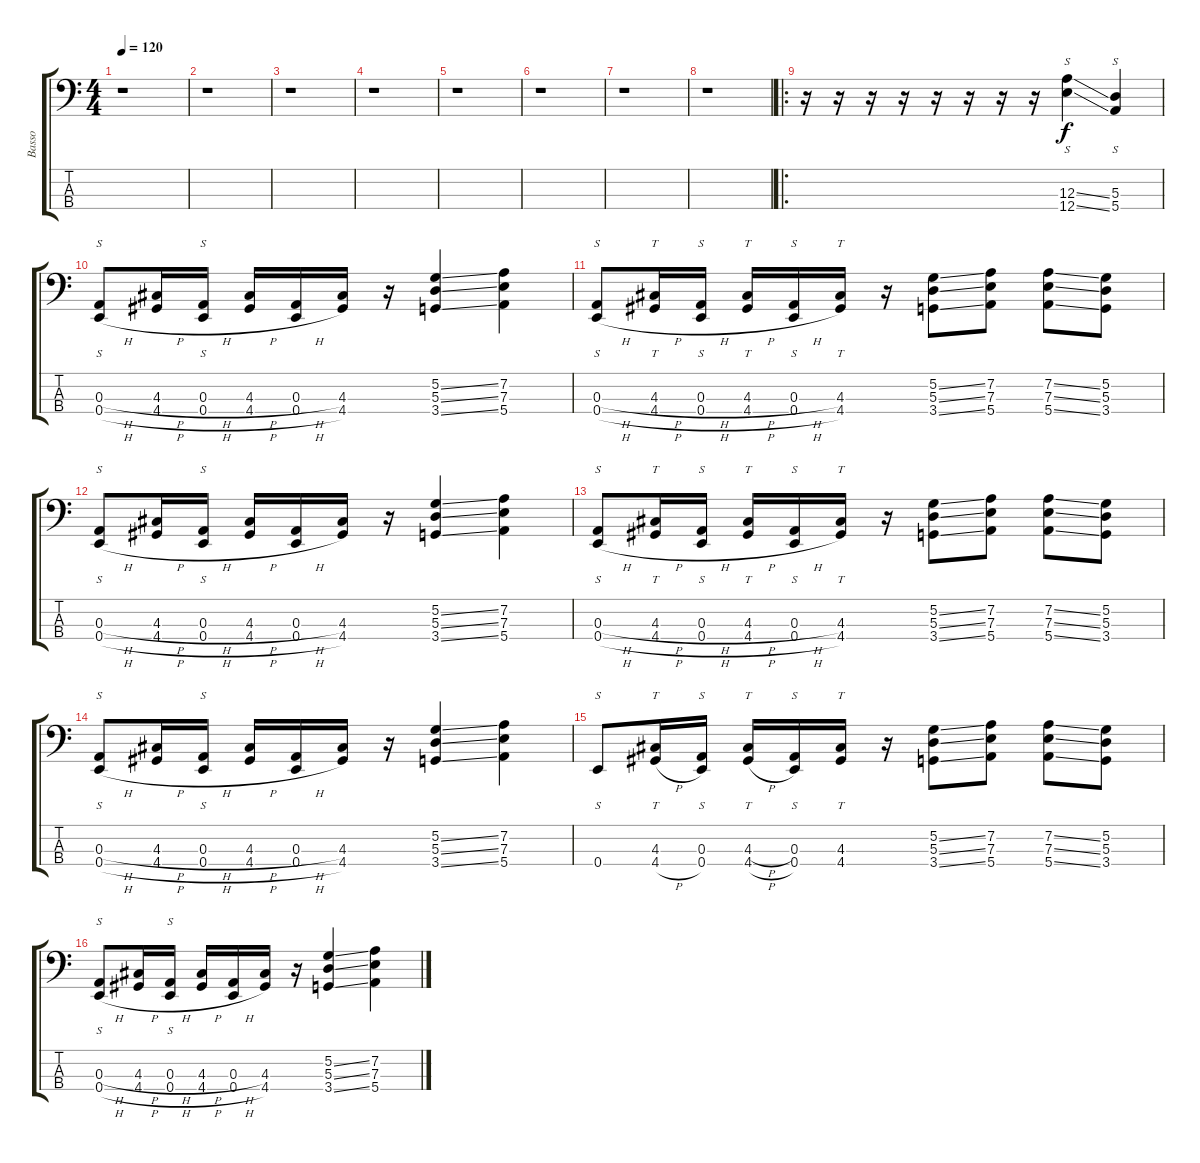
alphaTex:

\track ("Basso" "Basso") {instrument slapbass1}
\staff {score tabs}
\tuning (G2 D2 A1 E1) {hide}
\ts (4 4)
\tempo 120
\clef f4
\ks c
r.1{dy f instrument slapbass1} |
r.1 |
r.1 |
r.1 |
r.1 |
r.1 |
r.1 |
r.1 |
\ro
r.16 r.16 r.16 r.16 r.16 r.16 r.16 r.16 (12.3{ss} 12.4{ss}).4{s} (5.3 5.4).4{s} |
(0.3{h} 0.4{h}).8{s} (4.3{h} 4.4{h}).16 (0.3{h} 0.4{h}).16{s} (4.3{h} 4.4{h}).16 (0.3{h} 0.4{h}).16 (4.3 4.4).16 r.16 (5.2{ss} 5.3{ss} 3.4{ss}).4 (7.2 7.3 5.4).4 |
(0.3{h} 0.4{h}).8{s} (4.3{h} 4.4{h}).16{tt} (0.3{h} 0.4{h}).16{s} (4.3{h} 4.4{h}).16{tt} (0.3{h} 0.4{h}).16{s} (4.3 4.4).16{tt} r.16 (5.2{ss} 5.3{ss} 3.4{ss}).8 (7.2 7.3 5.4).8 (7.2{ss} 7.3{ss} 5.4{ss}).8 (5.2 5.3 3.4).8 |
(0.3{h} 0.4{h}).8{s} (4.3{h} 4.4{h}).16 (0.3{h} 0.4{h}).16{s} (4.3{h} 4.4{h}).16 (0.3{h} 0.4{h}).16 (4.3 4.4).16 r.16 (5.2{ss} 5.3{ss} 3.4{ss}).4 (7.2 7.3 5.4).4 |
(0.3{h} 0.4{h}).8{s} (4.3{h} 4.4{h}).16{tt} (0.3{h} 0.4{h}).16{s} (4.3{h} 4.4{h}).16{tt} (0.3{h} 0.4{h}).16{s} (4.3 4.4).16{tt} r.16 (5.2{ss} 5.3{ss} 3.4{ss}).8 (7.2 7.3 5.4).8 (7.2{ss} 7.3{ss} 5.4{ss}).8 (5.2 5.3 3.4).8 |
(0.3{h} 0.4{h}).8{s} (4.3{h} 4.4{h}).16 (0.3{h} 0.4{h}).16{s} (4.3{h} 4.4{h}).16 (0.3{h} 0.4{h}).16 (4.3 4.4).16 r.16 (5.2{ss} 5.3{ss} 3.4{ss}).4 (7.2 7.3 5.4).4 |
0.4.8{s} (4.3 4.4{h}).16{tt} (0.3 0.4).16{s} (4.3{h} 4.4{h}).16{tt} (0.3 0.4).16{s} (4.3 4.4).16{tt} r.16 (5.2{ss} 5.3{ss} 3.4{ss}).8 (7.2 7.3 5.4).8 (7.2{ss} 7.3{ss} 5.4{ss}).8 (5.2 5.3 3.4).8 |
(0.3{h} 0.4{h}).8{s} (4.3{h} 4.4{h}).16 (0.3{h} 0.4{h}).16{s} (4.3{h} 4.4{h}).16 (0.3{h} 0.4{h}).16 (4.3 4.4).16 r.16 (5.2{ss} 5.3{ss} 3.4{ss}).4 (7.2 7.3 5.4).4
